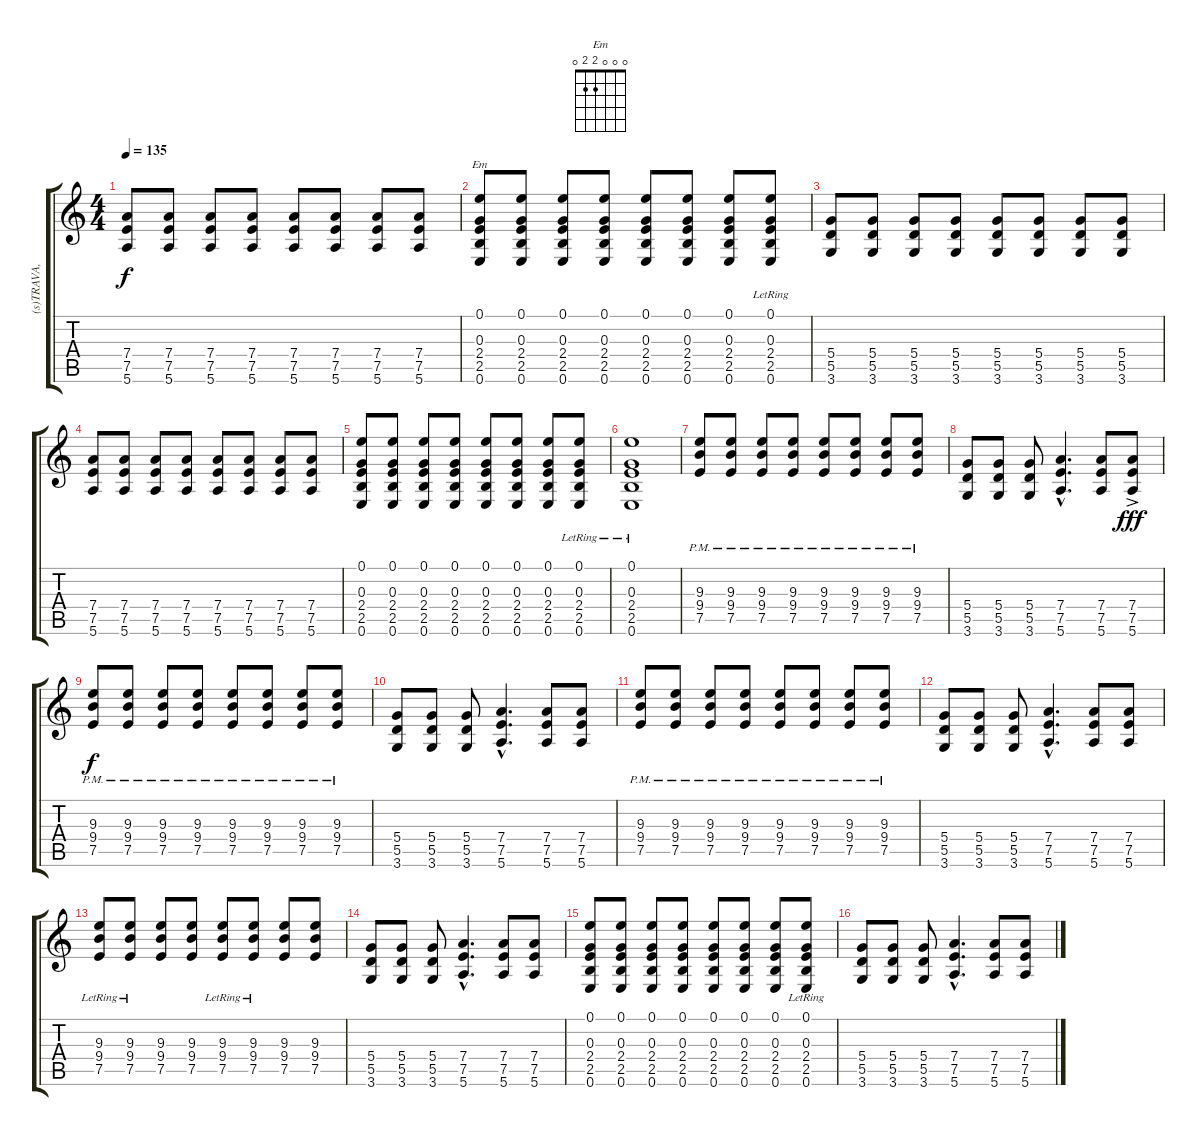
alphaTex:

\track ("(s)TRAVA,  AL JE DOBRA" "(s)TRAVA, ") {instrument distortionguitar}
\staff {score tabs}
\tuning (E4 B3 G3 D3 A2 E2) {hide}
\chord ("Em" 0 0 0 2 2 0)
\ts (4 4)
\tempo 135
\clef g2
\ks c
(7.4 7.5 5.6).8{dy f} (7.4 7.5 5.6).8 (7.4 7.5 5.6).8 (7.4 7.5 5.6).8 (7.4 7.5 5.6).8 (7.4 7.5 5.6).8 (7.4 7.5 5.6).8 (7.4 7.5 5.6).8 |
(0.1 0.3 2.4 2.5 0.6).8{ch "Em"} (0.1 0.3 2.4 2.5 0.6).8 (0.1 0.3 2.4 2.5 0.6).8 (0.1 0.3 2.4 2.5 0.6).8 (0.1 0.3 2.4 2.5 0.6).8 (0.1 0.3 2.4 2.5 0.6).8 (0.1 0.3 2.4 2.5 0.6).8 (0.1{lr} 0.3{lr} 2.4{lr} 2.5{lr} 0.6{lr}).8 |
(5.4 5.5 3.6).8 (5.4 5.5 3.6).8 (5.4 5.5 3.6).8 (5.4 5.5 3.6).8 (5.4 5.5 3.6).8 (5.4 5.5 3.6).8 (5.4 5.5 3.6).8 (5.4 5.5 3.6).8 |
(7.4 7.5 5.6).8 (7.4 7.5 5.6).8 (7.4 7.5 5.6).8 (7.4 7.5 5.6).8 (7.4 7.5 5.6).8 (7.4 7.5 5.6).8 (7.4 7.5 5.6).8 (7.4 7.5 5.6).8 |
(0.1 0.3 2.4 2.5 0.6).8 (0.1 0.3 2.4 2.5 0.6).8 (0.1 0.3 2.4 2.5 0.6).8 (0.1 0.3 2.4 2.5 0.6).8 (0.1 0.3 2.4 2.5 0.6).8 (0.1 0.3 2.4 2.5 0.6).8 (0.1 0.3 2.4 2.5 0.6).8 (0.1{lr} 0.3{lr} 2.4{lr} 2.5{lr} 0.6{lr}).8 |
(0.1{lr} 0.3{lr} 2.4{lr} 2.5{lr} 0.6{lr}).1 |
(9.3{pm} 9.4{pm} 7.5{pm}).8 (9.3{pm} 9.4{pm} 7.5{pm}).8 (9.3{pm} 9.4{pm} 7.5{pm}).8 (9.3{pm} 9.4{pm} 7.5{pm}).8 (9.3{pm} 9.4{pm} 7.5{pm}).8 (9.3{pm} 9.4{pm} 7.5{pm}).8 (9.3{pm} 9.4{pm} 7.5{pm}).8 (9.3{pm} 9.4{pm} 7.5{pm}).8 |
(5.4 5.5 3.6).8 (5.4 5.5 3.6).8 (5.4 5.5 3.6).8 (7.4{hac} 7.5{hac} 5.6{hac}).4{d} (7.4 7.5 5.6).8 (7.4{ac} 7.5 5.6).8{dy fff} |
(9.3{pm} 9.4{pm} 7.5).8{dy f} (9.3{pm} 9.4{pm} 7.5).8 (9.3{pm} 9.4{pm} 7.5).8 (9.3{pm} 9.4{pm} 7.5).8 (9.3{pm} 9.4{pm} 7.5).8 (9.3{pm} 9.4{pm} 7.5).8 (9.3{pm} 9.4{pm} 7.5).8 (9.3{pm} 9.4{pm} 7.5).8 |
(5.4 5.5 3.6).8 (5.4 5.5 3.6).8 (5.4 5.5 3.6).8 (7.4{hac} 7.5{hac} 5.6{hac}).4{d} (7.4 7.5 5.6).8 (7.4 7.5 5.6).8 |
(9.3{pm} 9.4 7.5).8 (9.3{pm} 9.4 7.5).8 (9.3{pm} 9.4 7.5).8 (9.3{pm} 9.4 7.5).8 (9.3{pm} 9.4 7.5).8 (9.3{pm} 9.4 7.5).8 (9.3{pm} 9.4 7.5).8 (9.3{pm} 9.4 7.5).8 |
(5.4 5.5 3.6).8 (5.4 5.5 3.6).8 (5.4 5.5 3.6).8 (7.4{hac} 7.5{hac} 5.6{hac}).4{d} (7.4 7.5 5.6).8 (7.4 7.5 5.6).8 |
(9.3{lr} 9.4{lr} 7.5{lr}).8 (9.3{lr} 9.4{lr} 7.5{lr}).8 (9.3 9.4 7.5).8 (9.3 9.4 7.5).8 (9.3{lr} 9.4{lr} 7.5{lr}).8 (9.3{lr} 9.4{lr} 7.5{lr}).8 (9.3 9.4 7.5).8 (9.3 9.4 7.5).8 |
(5.4 5.5 3.6).8 (5.4 5.5 3.6).8 (5.4 5.5 3.6).8 (7.4{hac} 7.5{hac} 5.6{hac}).4{d} (7.4 7.5 5.6).8 (7.4 7.5 5.6).8 |
(0.1 0.3 2.4 2.5 0.6).8 (0.1 0.3 2.4 2.5 0.6).8 (0.1 0.3 2.4 2.5 0.6).8 (0.1 0.3 2.4 2.5 0.6).8 (0.1 0.3 2.4 2.5 0.6).8 (0.1 0.3 2.4 2.5 0.6).8 (0.1 0.3 2.4 2.5 0.6).8 (0.1{lr} 0.3{lr} 2.4{lr} 2.5{lr} 0.6{lr}).8 |
(5.4 5.5 3.6).8 (5.4 5.5 3.6).8 (5.4 5.5 3.6).8 (7.4{hac} 7.5{hac} 5.6{hac}).4{d} (7.4 7.5 5.6).8 (7.4 7.5 5.6).8
